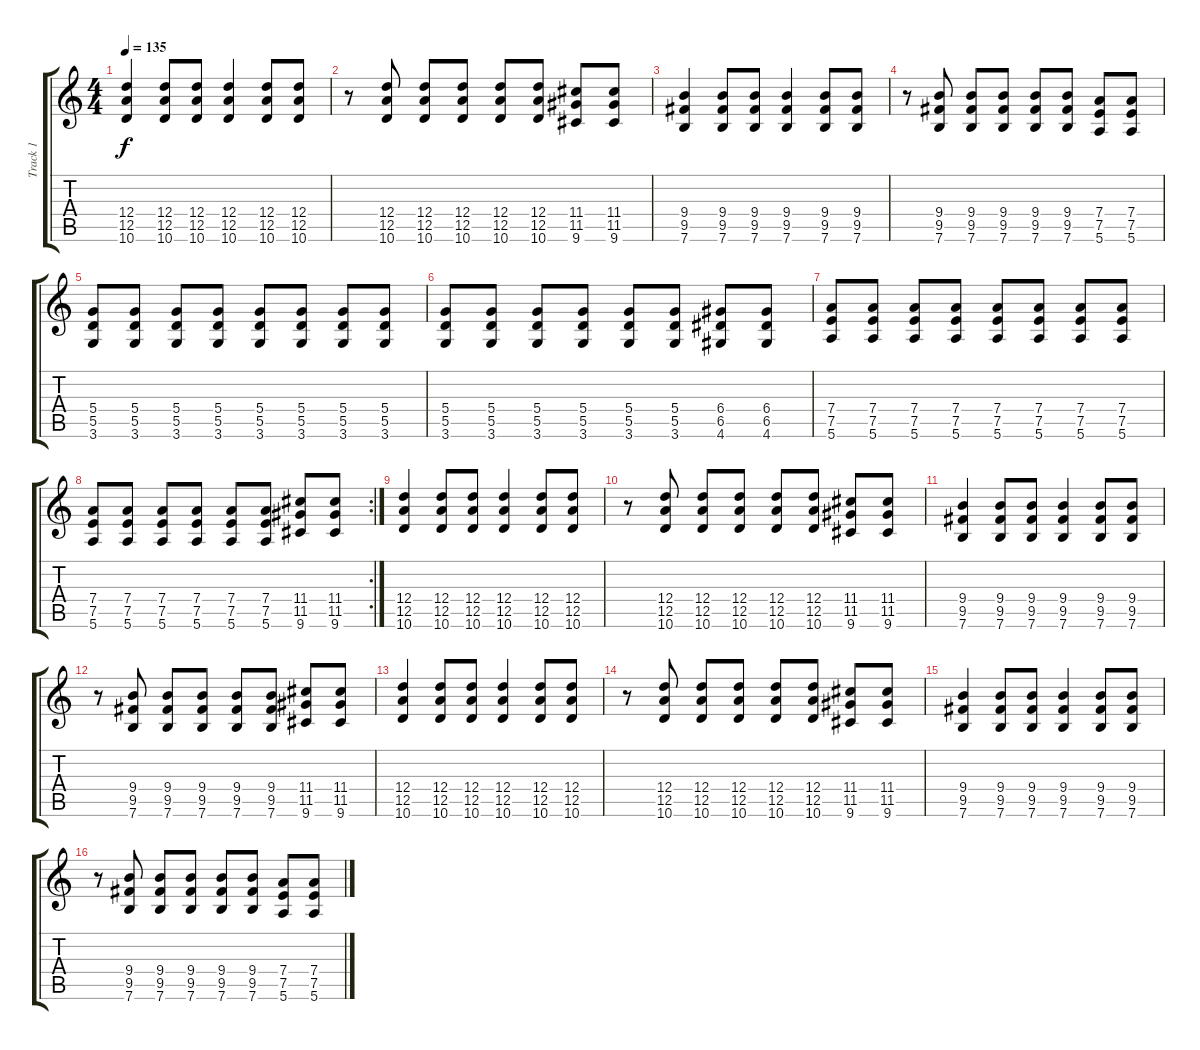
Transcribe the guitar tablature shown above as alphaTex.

\track ("Track 1" "Track 1") {instrument distortionguitar}
\staff {score tabs}
\tuning (E4 B3 G3 D3 A2 E2) {hide}
\ts (4 4)
\tempo 135
\clef g2
\ks c
(12.4 12.5 10.6).4{dy f} (12.4 12.5 10.6).8 (12.4 12.5 10.6).8 (12.4 12.5 10.6).4 (12.4 12.5 10.6).8 (12.4 12.5 10.6).8 |
r.8 (12.4 12.5 10.6).8 (12.4 12.5 10.6).8 (12.4 12.5 10.6).8 (12.4 12.5 10.6).8 (12.4 12.5 10.6).8 (11.4 11.5 9.6).8 (11.4 11.5 9.6).8 |
(9.4 9.5 7.6).4 (9.4 9.5 7.6).8 (9.4 9.5 7.6).8 (9.4 9.5 7.6).4 (9.4 9.5 7.6).8 (9.4 9.5 7.6).8 |
r.8 (9.4 9.5 7.6).8 (9.4 9.5 7.6).8 (9.4 9.5 7.6).8 (9.4 9.5 7.6).8 (9.4 9.5 7.6).8 (7.4 7.5 5.6).8 (7.4 7.5 5.6).8 |
(5.4 5.5 3.6).8 (5.4 5.5 3.6).8 (5.4 5.5 3.6).8 (5.4 5.5 3.6).8 (5.4 5.5 3.6).8 (5.4 5.5 3.6).8 (5.4 5.5 3.6).8 (5.4 5.5 3.6).8 |
(5.4 5.5 3.6).8 (5.4 5.5 3.6).8 (5.4 5.5 3.6).8 (5.4 5.5 3.6).8 (5.4 5.5 3.6).8 (5.4 5.5 3.6).8 (6.4 6.5 4.6).8 (6.4 6.5 4.6).8 |
(7.4 7.5 5.6).8 (7.4 7.5 5.6).8 (7.4 7.5 5.6).8 (7.4 7.5 5.6).8 (7.4 7.5 5.6).8 (7.4 7.5 5.6).8 (7.4 7.5 5.6).8 (7.4 7.5 5.6).8 |
\rc 2
(7.4 7.5 5.6).8 (7.4 7.5 5.6).8 (7.4 7.5 5.6).8 (7.4 7.5 5.6).8 (7.4 7.5 5.6).8 (7.4 7.5 5.6).8 (11.4 11.5 9.6).8 (11.4 11.5 9.6).8 |
(12.4 12.5 10.6).4 (12.4 12.5 10.6).8 (12.4 12.5 10.6).8 (12.4 12.5 10.6).4 (12.4 12.5 10.6).8 (12.4 12.5 10.6).8 |
r.8 (12.4 12.5 10.6).8 (12.4 12.5 10.6).8 (12.4 12.5 10.6).8 (12.4 12.5 10.6).8 (12.4 12.5 10.6).8 (11.4 11.5 9.6).8 (11.4 11.5 9.6).8 |
(9.4 9.5 7.6).4 (9.4 9.5 7.6).8 (9.4 9.5 7.6).8 (9.4 9.5 7.6).4 (9.4 9.5 7.6).8 (9.4 9.5 7.6).8 |
r.8 (9.4 9.5 7.6).8 (9.4 9.5 7.6).8 (9.4 9.5 7.6).8 (9.4 9.5 7.6).8 (9.4 9.5 7.6).8 (11.4 11.5 9.6).8 (11.4 11.5 9.6).8 |
(12.4 12.5 10.6).4 (12.4 12.5 10.6).8 (12.4 12.5 10.6).8 (12.4 12.5 10.6).4 (12.4 12.5 10.6).8 (12.4 12.5 10.6).8 |
r.8 (12.4 12.5 10.6).8 (12.4 12.5 10.6).8 (12.4 12.5 10.6).8 (12.4 12.5 10.6).8 (12.4 12.5 10.6).8 (11.4 11.5 9.6).8 (11.4 11.5 9.6).8 |
(9.4 9.5 7.6).4 (9.4 9.5 7.6).8 (9.4 9.5 7.6).8 (9.4 9.5 7.6).4 (9.4 9.5 7.6).8 (9.4 9.5 7.6).8 |
r.8 (9.4 9.5 7.6).8 (9.4 9.5 7.6).8 (9.4 9.5 7.6).8 (9.4 9.5 7.6).8 (9.4 9.5 7.6).8 (7.4 7.5 5.6).8 (7.4 7.5 5.6).8
